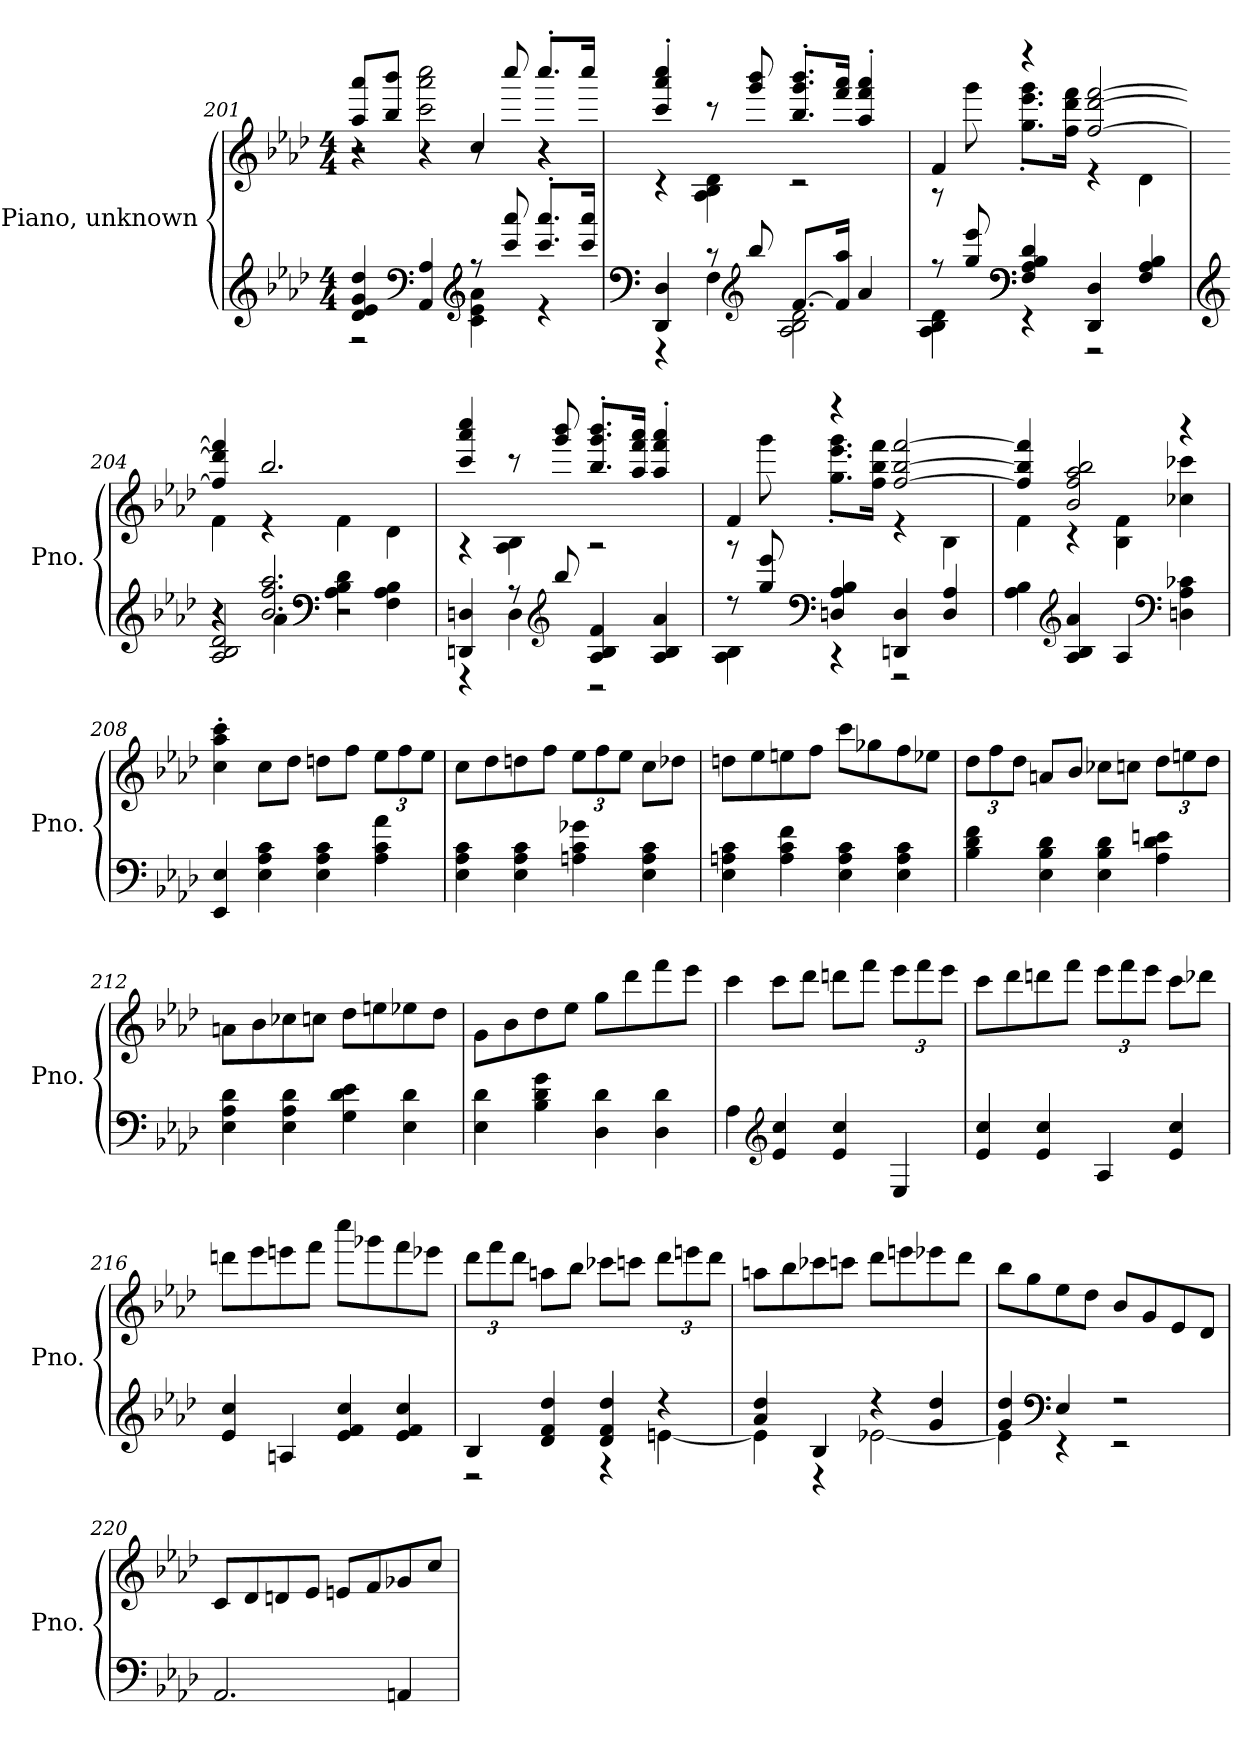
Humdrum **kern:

**kern	**kern
*part1	*part1
*staff2	*staff1
*I"Piano, unknown	*
*I'Pno.	*
*clefG2	*clefG2
*k[b-e-a-d-]	*k[b-e-a-d-]
*M4/4	*M4/4
=201	=201
*^	*^
*	*	*	*^
4d-/ 4e-/ 4g/ 4dd-/	2r	8aa-/ 8aaa-/L	4r	2r
.	.	8bb-/ 8bbb-/J	.	.
*clefF4	*	*	*	*
4AA-/ 4A-/	.	4r	2ccc\ 2aaa-\ 2cccc\	.
*clefG2	*	*	*	*
8r	4c\ 4e-\ 4a-\	8r	.	4cc/
8ccc/ 8aaa-/	.	8cccc/	.	.
8.ccc/' 8.aaa-/'L	4r	8.cccc'/L	4r	4r
16ccc/ 16aaa-/Jk	.	16cccc/Jk	.	.
*	*	*v	*v	*v
!!LO:LB:g=z
=202	=202	=202
*clefF4	*	*
*	*	*^
4DD-/ 4D-/	4r	4ccc/' 4aaa-/' 4cccc/'	4r
8r	4F\	8r	4A-\ 4B-\ 4d-\
*clefG2	*	*	*
8bb-/	.	8ggg/ 8bbb-/	.
[8.f/L	2A-\ 2B-\ 2d-\	8.bb-/' 8.ggg/' 8.bbb-/'L	2r
16f/] 16aa-/Jk	.	16fff/ 16aaa-/Jk	.
4a-/	.	4aa-/' 4fff/' 4aaa-/'	.
=203	=203	=203	=203
8r	4A-\ 4B-\ 4d-\	4f/	8r
8gg/ 8eee-/	.	.	8ggg\
*clefF4	*	*	*
4F/ 4A-/ 4B-/ 4d-/	4r	4r	8.gg\' 8.eee-\' 8.ggg\'L
.	.	.	16ff\ 16ddd-\ 16fff\Jk
4DD-/ 4D-/	2r	[2ff/ [2ddd-/ [2fff/	4r
4F/ 4A-/ 4B-/	.	.	4d-\
*v	*v	*	*
=204	=204	=204
*clefG2	*	*
*^	*	*
*	*^	*	*
4r	4r	2A-/ 2B-/ 2d-/	4ff/] 4ddd-/] 4fff/]	4f\
2.b-/ 2.ff/ 2.aa-/	4a-\	.	2.bb-/	4r
*clefF4	*	*	*	*
.	4A-\ 4B-\ 4d-\	2r	.	4f\
.	4F\ 4A-\ 4B-\	.	.	4d-\
*	*v	*v	*	*
!!LO:PB:g=z	!!
=205	=205	=205	=205
4DDn/ 4Dn/	4r	4ccc/ 4aaa-/ 4cccc/	4r
8r	4D\	8r	4A-\ 4B-\
*clefG2	*	*	*
8bb-/	.	8ggg/ 8bbb-/	.
4A-/ 4B-/ 4f/	2r	8.bb-/' 8.ggg/' 8.bbb-/'L	2r
.	.	16aa-/ 16fff/ 16aaa-/Jk	.
4A-/ 4B-/ 4a-/	.	4aa-/' 4fff/' 4aaa-/'	.
=206	=206	=206	=206
8r	4A-\ 4B-\	4f/	8r
8gg/ 8eee-/	.	.	8ggg\
*clefF4	*	*	*
4Dn/ 4A-/ 4B-/	4r	4r	8.gg\' 8.eee-\' 8.ggg\'L
.	.	.	16ff\ 16bb-\ 16fff\Jk
4DDn/ 4D/	2r	[2ff/ [2bb-/ [2fff/	4r
4D/ 4A-/	.	.	4B-\
*v	*v	*	*
=207	=207	=207
4A-\ 4B-\	4ff/] 4bb-/] 4fff/]	4f\
*clefG2	*	*
4A-/ 4B-/ 4a-/	2b-/ 2ff/ 2aa-/ 2bb-/	4r
4A-/	.	4B-\ 4f\
*clefF4	*	*
4Dn\ 4A-\ 4c-X\	4r	4cc-X\ 4ccc-X\
*	*v	*v
!!LO:LB:g=z
=208	=208
4EE-/ 4E-/	4cc\' 4aa-\' 4ccc\'
4E-\ 4A-\ 4c\	8cc\L
.	8dd-\J
4E-\ 4A-\ 4c\	8ddn\L
.	8ff\J
*	*Xbrackettup
4A-\ 4c\ 4a-\	12ee-\L
.	12ff\
.	12ee-\J
=209	=209
4E-\ 4A-\ 4c\	8cc\L
.	8dd-\
4E-\ 4A-\ 4c\	8ddn\
.	8ff\J
4An\ 4c\ 4g-X\	12ee-\L
.	12ff\
.	12ee-\J
4E-\ 4A\ 4c\	8cc\L
.	8dd-X\J
=210	=210
4E-\ 4An\ 4c\	8ddn\L
.	8ee-\
4A\ 4c\ 4f\	8een\
.	8ff\J
4E-\ 4A\ 4c\	8ccc\L
.	8gg-X\
4E-\ 4A\ 4c\	8ff\
.	8ee-X\J
=211	=211
4B-\ 4d-\ 4f\	12dd-\L
.	12ff\
.	12dd-\J
4E-\ 4B-\ 4d-\	8an/L
.	8b-/J
4E-\ 4B-\ 4d-\	8cc-X\L
.	8ccn\J
4A-\ 4d-\ 4en\	12dd-\L
.	12een\
.	12dd-\J
!!LO:LB:g=z
=212	=212
4E-\ 4A-\ 4d-\	8an\L
.	8b-\
4E-\ 4A-\ 4d-\	8cc-X\
.	8ccn\J
4G\ 4d-\ 4e-\	8dd-\L
.	8een\
4E-\ 4d-\	8ee-X\
.	8dd-\J
=213	=213
4E-\ 4d-\	8g\L
.	8b-\
4B-\ 4d-\ 4g\	8dd-\
.	8ee-\J
4D-\ 4d-\	8gg\L
.	8ddd-\
4D-\ 4d-\	8fff\
.	8eee-\J
=214	=214
4A-\	4ccc\
*clefG2	*
4e-/ 4cc/	8ccc\L
.	8ddd-\J
4e-/ 4cc/	8dddn\L
.	8fff\J
4E-/	12eee-\L
.	12fff\
.	12eee-\J
!!LO:LB:g=z
=215	=215
4e-/ 4cc/	8ccc\L
.	8ddd-\
4e-/ 4cc/	8dddn\
.	8fff\J
4A-/	12eee-\L
.	12fff\
.	12eee-\J
4e-/ 4cc/	8ccc\L
.	8ddd-X\J
=216	=216
4e-/ 4cc/	8dddn\L
.	8eee-\
4An/	8eeen\
.	8fff\J
4e-/ 4f/ 4cc/	8cccc\L
.	8ggg-X\
4e-/ 4f/ 4cc/	8fff\
.	8eee-X\J
=217	=217
*^	*
4B-/	2r	12ddd-\L
.	.	12fff\
.	.	12ddd-\J
4d-/ 4f/ 4dd-/	.	8aan\L
.	.	8bb-\J
4d-/ 4f/ 4dd-/	4r	8ccc-X\L
.	.	8cccn\J
4r	[4en\	12ddd-\L
.	.	12eeen\
.	.	12ddd-\J
!!LO:LB:g=z
=218	=218	=218
4a-/ 4dd-/	4e\]	8aan\L
.	.	8bb-\
4B-/	4r	8ccc-X\
.	.	8cccn\J
4r	[2e-X\	8ddd-\L
.	.	8eeen\
4g/ 4dd-/	.	8eee-X\
.	.	8ddd-\J
=219	=219	=219
4g/ 4dd-/	4e-\]	8bb-\L
.	.	8gg\
*clefF4	*	*
4E-/	4r	8ee-\
.	.	8dd-\J
2r	2r	8b-/L
.	.	8g/
.	.	8e-/
.	.	8d-/J
*v	*v	*
=220	=220
2.AA-/	8c/L
.	8d-/
.	8dn/
.	8e-/J
.	8en/L
.	8f/
4AAn/	8g-X/
.	8cc/J
=	=
*-	*-
